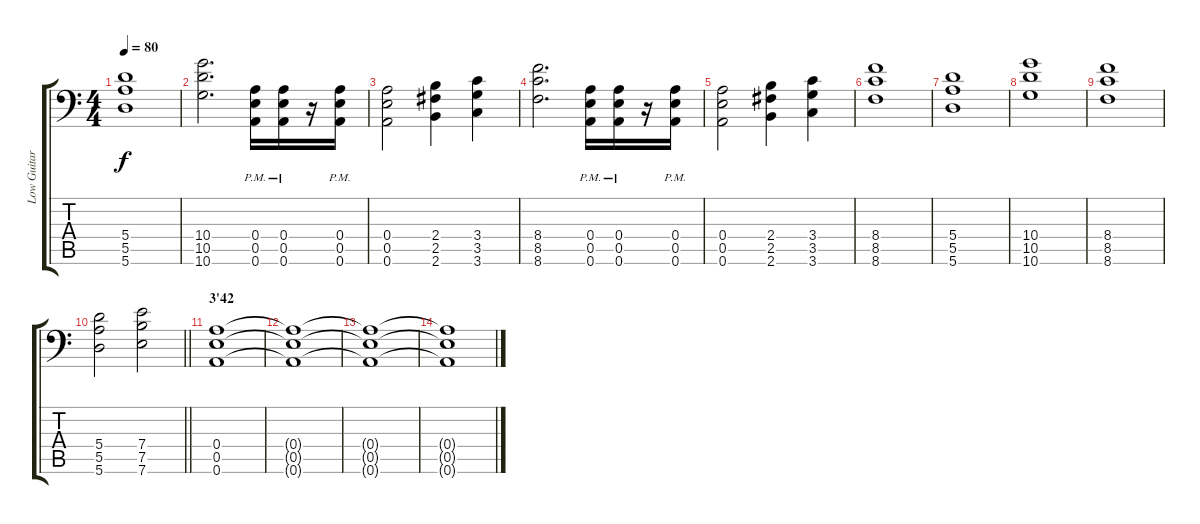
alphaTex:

\track ("Low Guitar" "Low Guitar") {instrument distortionguitar}
\staff {score tabs}
\tuning (B3 Gb3 D3 A2 E2 A1) {hide}
\ts (4 4)
\tempo 80
\clef f4
\ks c
(5.4 5.5 5.6).1{dy f} |
(10.4 10.5 10.6).2{d} (0.4{pm} 0.5{pm} 0.6{pm}).16 (0.4{pm} 0.5{pm} 0.6{pm}).16 r.16 (0.4{pm} 0.5{pm} 0.6{pm}).16 |
(0.4 0.5 0.6).2 (2.4 2.5 2.6).4 (3.4 3.5 3.6).4 |
(8.4 8.5 8.6).2{d} (0.4{pm} 0.5{pm} 0.6{pm}).16 (0.4{pm} 0.5{pm} 0.6{pm}).16 r.16 (0.4{pm} 0.5{pm} 0.6{pm}).16 |
(0.4 0.5 0.6).2 (2.4 2.5 2.6).4 (3.4 3.5 3.6).4 |
(8.4 8.5 8.6).1 |
(5.4 5.5 5.6).1 |
(10.4 10.5 10.6).1 |
(8.4 8.5 8.6).1 |
\barLineRight lightlight
(5.4 5.5 5.6).2 (7.4 7.5 7.6).2 |
\section ("" "3'42")
(0.4 0.5 0.6).1 |
(0.4{t} 0.5{t} 0.6{t}).1 |
(0.4{t} 0.5{t} 0.6{t}).1 |
(0.4{t} 0.5{t} 0.6{t}).1
